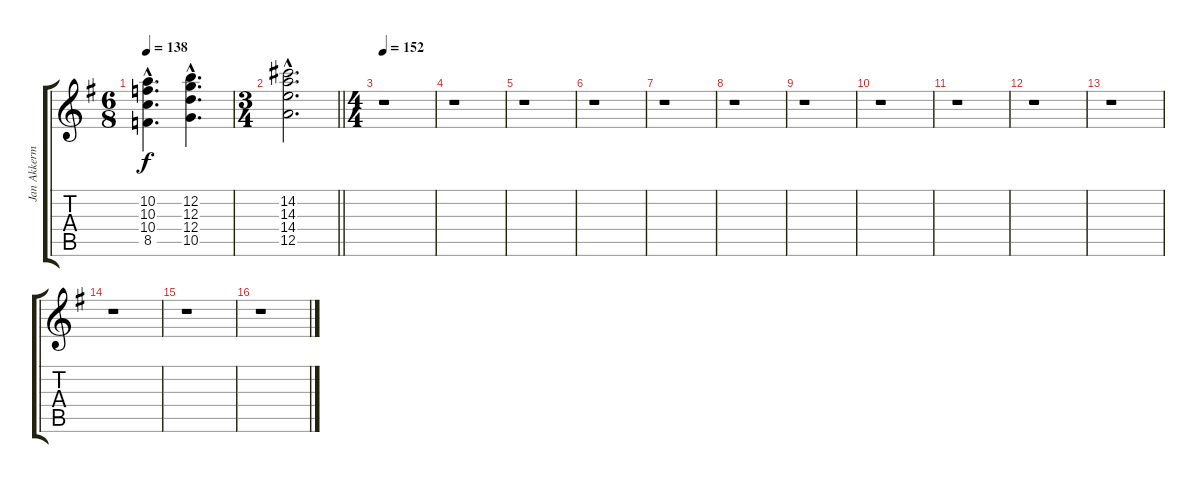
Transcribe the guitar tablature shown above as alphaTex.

\track ("Jan Akkerman Doubled Chords" "Jan Akkerm") {instrument acousticguitarsteel}
\staff {score tabs}
\tuning (E4 B3 G3 D3 A2 E2) {hide}
\ts (6 8)
\tempo 138
\clef g2
\ks g
(10.2{hac} 10.3{hac} 10.4{hac} 8.5{hac}).4{d dy f} (12.2{hac} 12.3{hac} 12.4{hac} 10.5{hac}).4{d} |
\ts (3 4)
\barLineRight lightlight
(14.2{hac} 14.3{hac} 14.4{hac} 12.5{hac}).2{d} |
\ts (4 4)
\tempo 152
r.1 |
r.1 |
r.1 |
r.1 |
r.1 |
r.1 |
r.1 |
r.1 |
r.1 |
r.1 |
r.1 |
r.1 |
r.1 |
r.1
